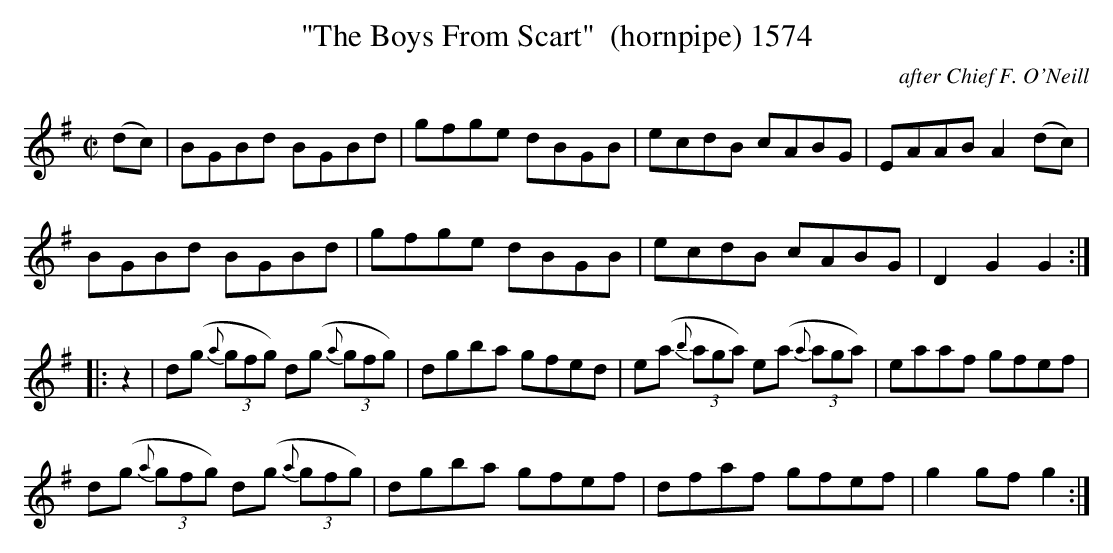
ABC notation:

X:1
T:"The Boys From Scart"  (hornpipe) 1574
C:after Chief F. O'Neill
BRENNAN July 2003 (HTTP://WWW.SOSYOURMOM.COM)M)
M:C|
L:1/8
K:G
(dc)|BGBd BGBd|gfge dBGB|ecdB cABG|EAAB A2(dc)|
BGBd BGBd|gfge dBGB|ecdB cABG|D2G2G2:|
|:z2|d(g (3{a}gfg) d(g (3{a}gfg)|dgba gfed|e(a (3{b}aga) e(a (3{a}aga)|eaaf gfef|
d(g (3{a}gfg) d(g (3{a}gfg)|dgba gfef|dfaf gfef|g2gf g2:|
